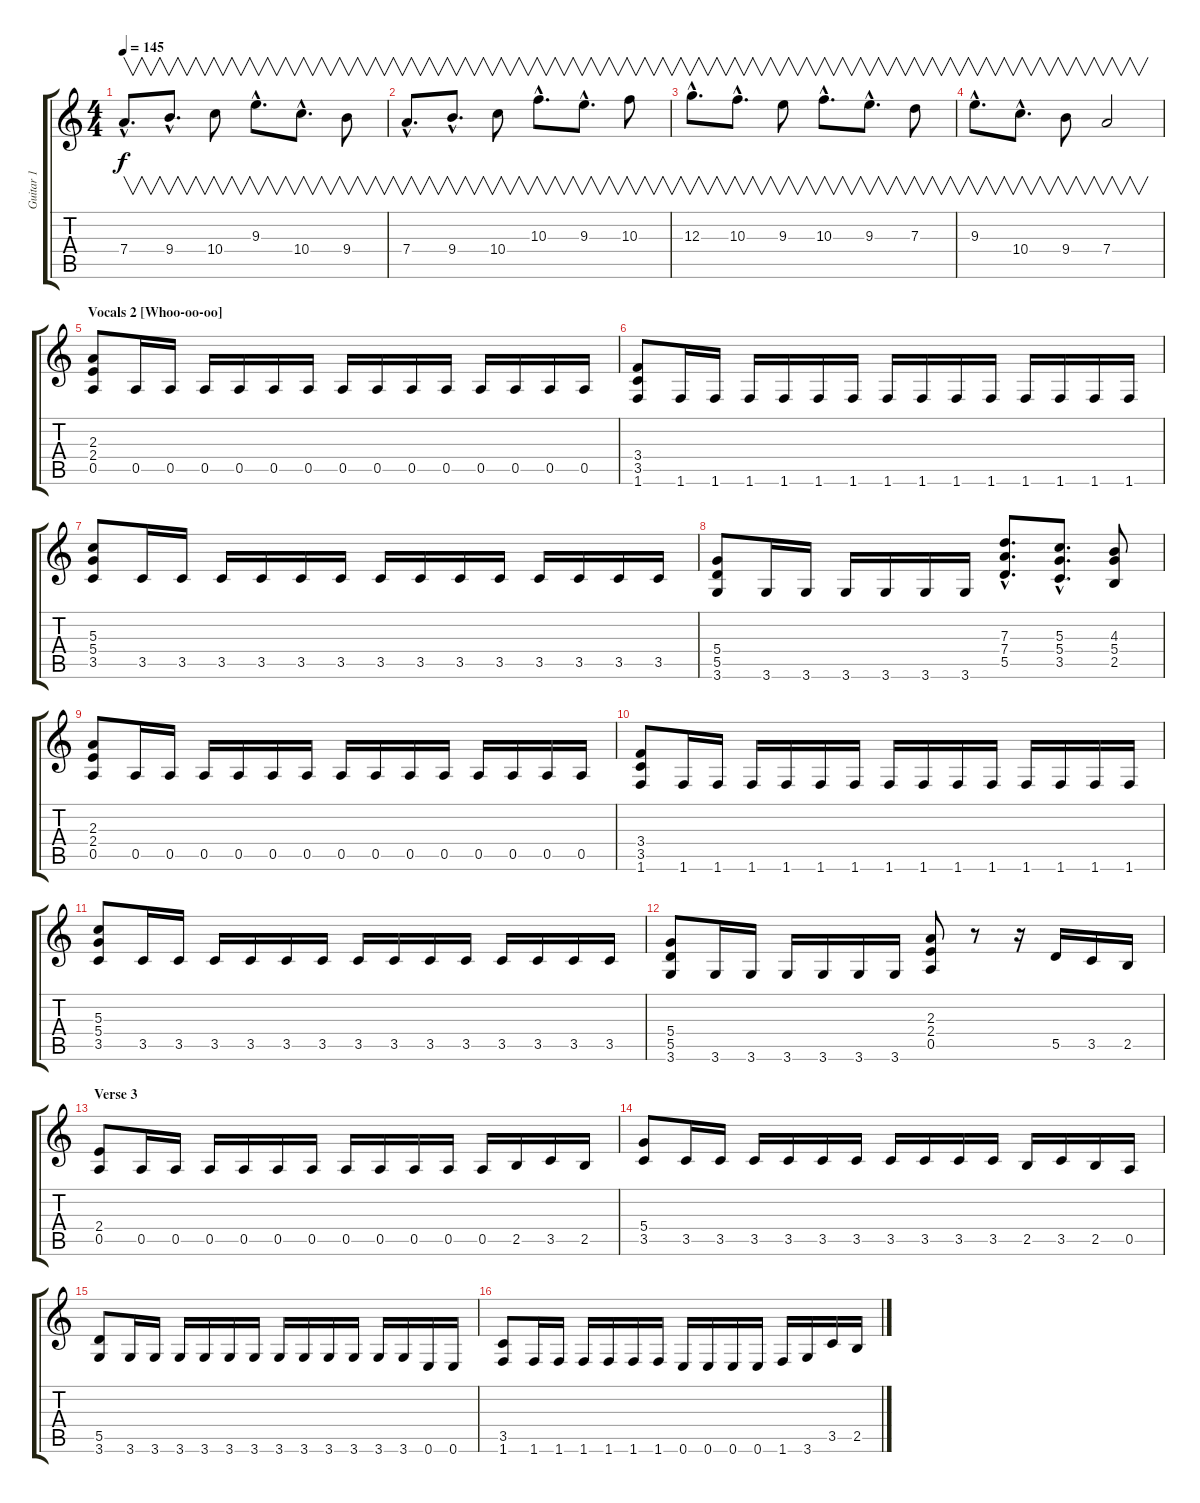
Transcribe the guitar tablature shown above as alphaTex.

\track ("Guitar 1" "Guitar 1") {instrument distortionguitar}
\staff {score tabs}
\tuning (E4 B3 G3 D3 A2 E2) {hide}
\ts (4 4)
\tempo 145
\clef g2
\ks c
7.4{hac}.8{v d dy f} 9.4{hac}.8{v d} 10.4.8{v} 9.3{hac}.8{v d} 10.4{hac}.8{v d} 9.4.8{v} |
7.4{hac}.8{v d} 9.4{hac}.8{v d} 10.4.8{v} 10.3{hac}.8{v d} 9.3{hac}.8{v d} 10.3.8{v} |
12.3{hac}.8{v d} 10.3{hac}.8{v d} 9.3.8{v} 10.3{hac}.8{v d} 9.3{hac}.8{v d} 7.3.8{v} |
9.3{hac}.8{v d} 10.4{hac}.8{v d} 9.4.8{v} 7.4.2{v} |
\section ("" "Vocals 2 [Whoo-oo-oo]")
(2.3 2.4 0.5).8 0.5.16 0.5.16 0.5.16 0.5.16 0.5.16 0.5.16 0.5.16 0.5.16 0.5.16 0.5.16 0.5.16 0.5.16 0.5.16 0.5.16 |
(3.4 3.5 1.6).8 1.6.16 1.6.16 1.6.16 1.6.16 1.6.16 1.6.16 1.6.16 1.6.16 1.6.16 1.6.16 1.6.16 1.6.16 1.6.16 1.6.16 |
(5.3 5.4 3.5).8 3.5.16 3.5.16 3.5.16 3.5.16 3.5.16 3.5.16 3.5.16 3.5.16 3.5.16 3.5.16 3.5.16 3.5.16 3.5.16 3.5.16 |
(5.4 5.5 3.6).8 3.6.16 3.6.16 3.6.16 3.6.16 3.6.16 3.6.16 (7.3{hac} 7.4{hac} 5.5{hac}).8{d} (5.3{hac} 5.4{hac} 3.5{hac}).8{d} (4.3 5.4 2.5).8 |
(2.3 2.4 0.5).8 0.5.16 0.5.16 0.5.16 0.5.16 0.5.16 0.5.16 0.5.16 0.5.16 0.5.16 0.5.16 0.5.16 0.5.16 0.5.16 0.5.16 |
(3.4 3.5 1.6).8 1.6.16 1.6.16 1.6.16 1.6.16 1.6.16 1.6.16 1.6.16 1.6.16 1.6.16 1.6.16 1.6.16 1.6.16 1.6.16 1.6.16 |
(5.3 5.4 3.5).8 3.5.16 3.5.16 3.5.16 3.5.16 3.5.16 3.5.16 3.5.16 3.5.16 3.5.16 3.5.16 3.5.16 3.5.16 3.5.16 3.5.16 |
(5.4 5.5 3.6).8 3.6.16 3.6.16 3.6.16 3.6.16 3.6.16 3.6.16 (2.3 2.4 0.5).8 r.8 r.16 5.5.16 3.5.16 2.5.16 |
\section ("" "Verse 3")
(2.4 0.5).8 0.5.16 0.5.16 0.5.16 0.5.16 0.5.16 0.5.16 0.5.16 0.5.16 0.5.16 0.5.16 0.5.16 2.5.16 3.5.16 2.5.16 |
(5.4 3.5).8 3.5.16 3.5.16 3.5.16 3.5.16 3.5.16 3.5.16 3.5.16 3.5.16 3.5.16 3.5.16 2.5.16 3.5.16 2.5.16 0.5.16 |
(5.5 3.6).8 3.6.16 3.6.16 3.6.16 3.6.16 3.6.16 3.6.16 3.6.16 3.6.16 3.6.16 3.6.16 3.6.16 3.6.16 0.6.16 0.6.16 |
(3.5 1.6).8 1.6.16 1.6.16 1.6.16 1.6.16 1.6.16 1.6.16 0.6.16 0.6.16 0.6.16 0.6.16 1.6.16 3.6.16 3.5.16 2.5.16
